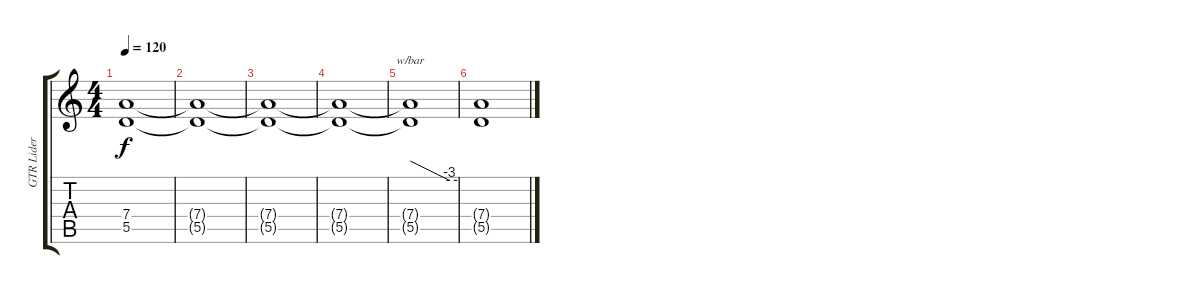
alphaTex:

\track ("GTR Lider" "GTR Lider") {instrument distortionguitar}
\staff {score tabs}
\tuning (E4 B3 G3 D3 A2 E2) {hide}
\ts (4 4)
\tempo 120
\clef g2
\ks c
(7.4{t} 5.5{t}).1{dy f} |
(7.4{t} 5.5{t}).1 |
(7.4{t} 5.5{t}).1 |
(7.4{t} 5.5{t}).1 |
(7.4{t} 5.5{t}).1{tbe (custom default 0 0 50 -12 60 -12)} |
(7.4{t} 5.5{t}).1
